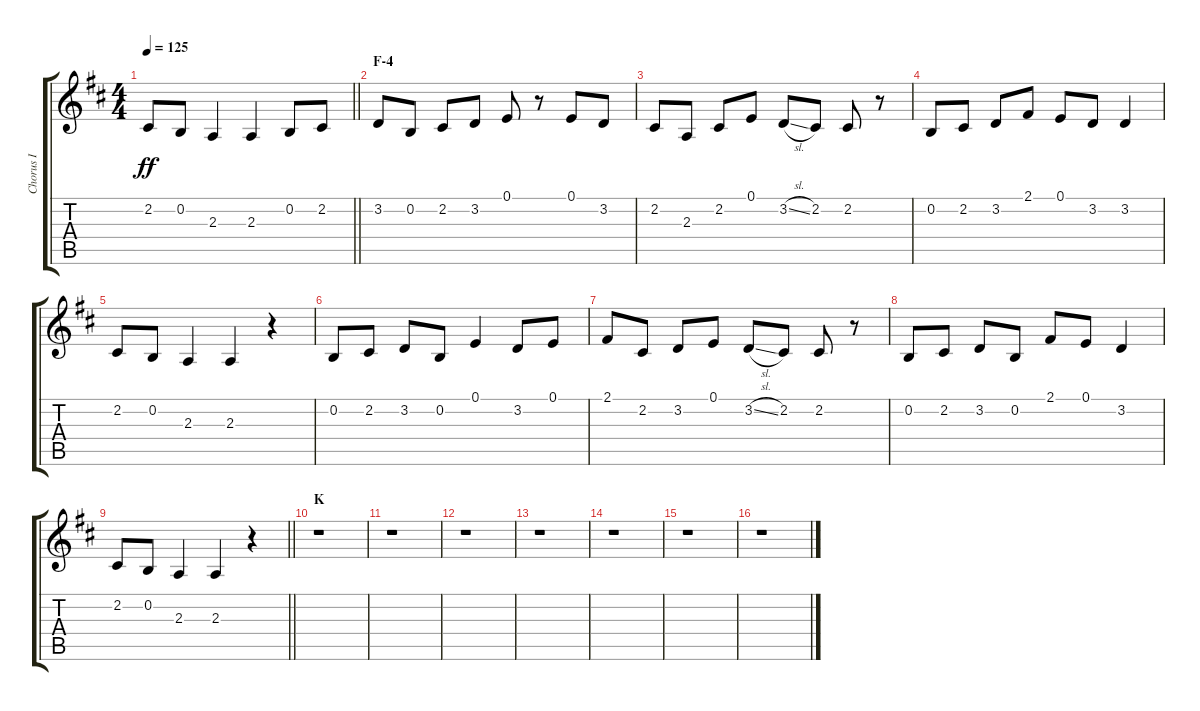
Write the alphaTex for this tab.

\track ("Chorus I" "Chorus I") {instrument voiceoohs}
\staff {score tabs}
\tuning (E4 B3 G3 D3 A2 E2) {hide}
\ts (4 4)
\tempo 125
\clef g2
\barLineRight lightlight
\ks d
2.2.8{dy ff} 0.2.8 2.3.4 2.3.4 0.2.8 2.2.8 |
\section ("" "F-4")
3.2.8 0.2.8 2.2.8 3.2.8 0.1.8 r.8 0.1.8 3.2.8 |
2.2.8 2.3.8 2.2.8 0.1.8 3.2{sl}.8 2.2.8 2.2.8 r.8 |
0.2.8 2.2.8 3.2.8 2.1.8 0.1.8 3.2.8 3.2.4 |
2.2.8 0.2.8 2.3.4 2.3.4 r.4 |
0.2.8 2.2.8 3.2.8 0.2.8 0.1.4 3.2.8 0.1.8 |
2.1.8 2.2.8 3.2.8 0.1.8 3.2{sl}.8 2.2.8 2.2.8 r.8 |
0.2.8 2.2.8 3.2.8 0.2.8 2.1.8 0.1.8 3.2.4 |
\barLineRight lightlight
2.2.8 0.2.8 2.3.4 2.3.4 r.4 |
\section ("" "K")
r.1 |
r.1 |
r.1 |
r.1 |
r.1 |
r.1 |
r.1
